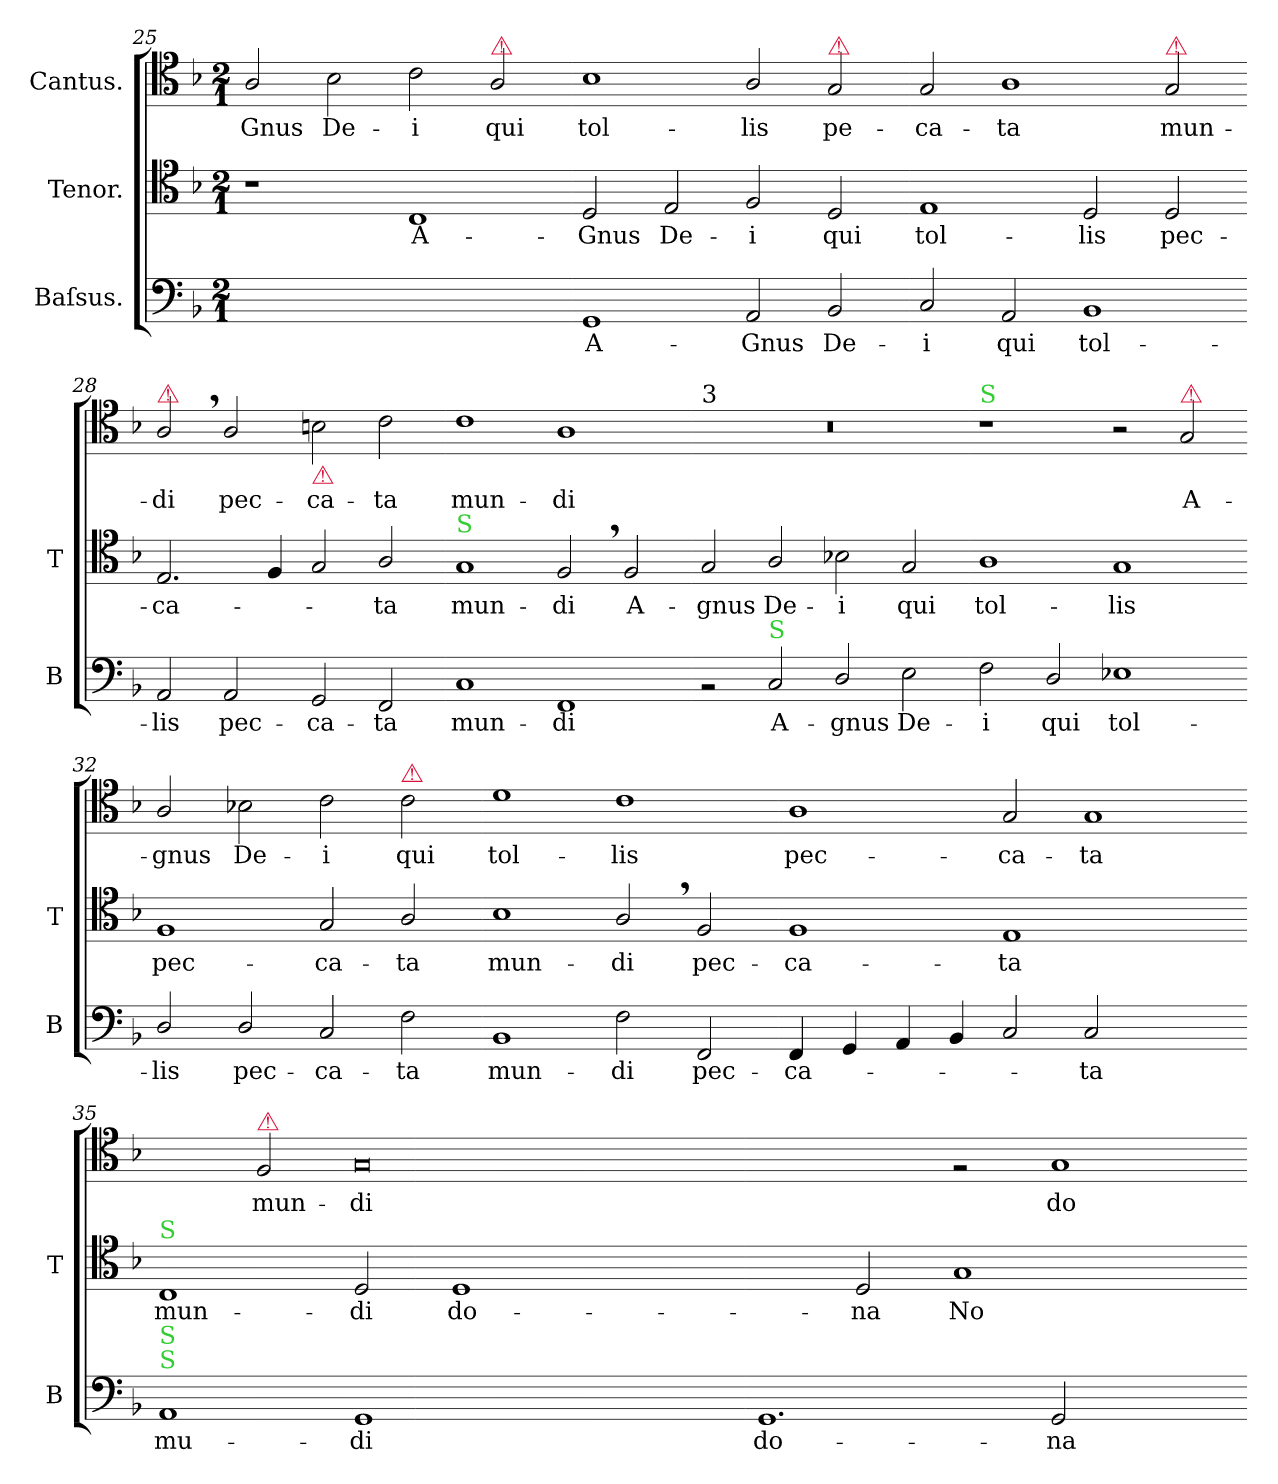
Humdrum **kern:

**kern	**text	**kern	**text	**kern	**text
*part3	*part3	*part2	*part2	*part1	*part1
*staff3	*staff3	*staff2	*staff2	*staff1	*staff1
*I"Baſsus.	*	*I"Tenor.	*	*I"Cantus.	*
*I'B	*	*I'T	*	*	*
*clefF4	*	*clefC4	*	*clefC4	*
*k[b-]	*	*k[b-]	*	*k[b-]	*
*M2/1	*	*M2/1	*	*M2/1	*
=25	=25	=25	=25	=25	=25
0ryy	.	1r	.	2A/	-Gnus
.	.	.	.	2B-\	De-
.	.	1C	A-	2c\	-i
!	!	!	!	!LO:TX:a:color=crimson:t=⚠	!
.	.	.	.	2A/	qui
=26-	=26-	=26-	=26-	=26-	=26-
1GG	A-	2D/	-Gnus	1B-	tol-
.	.	2E/	De-	.	.
2AA/	-Gnus	2F/	-i	2A/	-lis
!	!	!	!	!LO:TX:a:color=crimson:t=⚠	!
2BB-/	De-	2D/	qui	2G/	pe-
=27-	=27-	=27-	=27-	=27-	=27-
2C/	-i	1E	tol-	2G/	-ca-
2AA/	qui	.	.	1A	-ta
1BB-	tol-	2D/	-lis	.	.
!	!	!	!	!LO:TX:a:color=crimson:t=⚠	!
.	.	2D/	pec-	2G/	mun-
=28-	=28-	=28-	=28-	=28-	=28-
!	!	!	!	!LO:TX:a:color=crimson:t=⚠	!
2AA/	-lis	2.E/	-ca-	2A,</	-di
2AA/	pec-	.	.	2A/	pec-
.	.	4F/	.	.	.
!	!	!	!	!LO:TX:b:color=crimson:t=⚠	!
2GG/	-ca-	2G/	.	2Bn\	-ca-
2FF/	-ta	2A/	-ta	2c\	-ta
=29-	=29-	=29-	=29-	=29-	=29-
!	!	!LO:TX:a:color=limegreen:t=S	!	!	!
1C	mun-	1G	mun-	1c	mun-
1FF	-di	2F,</	-di	1A	-di
.	.	2F/	A-	.	.
=30-	=30-	=30-	=30-	=30-	=30-
!	!	!	!	!LO:TX:a:t=3	!
2rBB	.	2G/	-gnus	0r	.
!LO:TX:a:color=limegreen:t=S	!	!	!	!	!
2C/	A-	2A/	De-	.	.
2D/	-gnus	2B-X\	-i	.	.
2E\	De-	2G/	qui	.	.
=31-	=31-	=31-	=31-	=31-	=31-
!	!	!	!	!LO:TX:a:color=limegreen:t=S	!
2F\	-i	1A	tol-	1r	.
2D/	qui	.	.	.	.
1E-X	tol-	1G	-lis	2r	.
!	!	!	!	!LO:TX:a:color=crimson:t=⚠	!
.	.	.	.	2G/	A-
=32-	=32-	=32-	=32-	=32-	=32-
2D/	-lis	1F	pec-	2A/	-gnus
2D/	pec-	.	.	2B-X\	De-
2C/	-ca-	2G/	-ca-	2c\	-i
!	!	!	!	!LO:TX:a:color=crimson:t=⚠	!
2F\	-ta	2A/	-ta	2c\	qui
=33-	=33-	=33-	=33-	=33-	=33-
1BB-	mun-	1B-	mun-	1d	tol-
2F\	-di	2A,</	-di	1c	-lis
2FF/	pec-	2F/	pec-	.	.
=34-	=34-	=34-	=34-	=34-	=34-
4FF/	-ca-	1F	-ca-	1A	pec-
4GG/	.	.	.	.	.
4AA/	.	.	.	.	.
4BB-/	.	.	.	.	.
2C/	.	1E	-ta	2G/	-ca-
2C/	-ta	.	.	1G/	-ta
2ryy	.	2ryy	.	.	.
=35-	=35-	=35-	=35-	=35-	=35-
!	!	!LO:TX:a:color=limegreen:t=S	!	!	!
!LO:TX:a:color=limegreen:t=S	!	!	!	!	!
!LO:TX:a:color=limegreen:t=S	!	!	!	!	!
1AA	mu-	1C	mun-	2ryy	.
!	!	!	!	!LO:TX:a:color=crimson:t=⚠	!
.	.	.	.	2F/	mun-
1GG	-di	2D/	-di	0G	-di
.	.	1D/	do-	.	.
1ryy	.	.	.	.	.
.	.	2ryy	.	.	.
=36-	=36-	=36-	=36-	=36-	=36-
1.GG	do-	2ryy	.	1ryy	.
.	.	2D/	-na	.	.
.	.	1G	No-	2rF	.
2GG/	-na	.	.	1G/	do-
2ryy	.	2ryy	.	.	.
=-	=-	=-	=-	=-	=-
*-	*-	*-	*-	*-	*-
